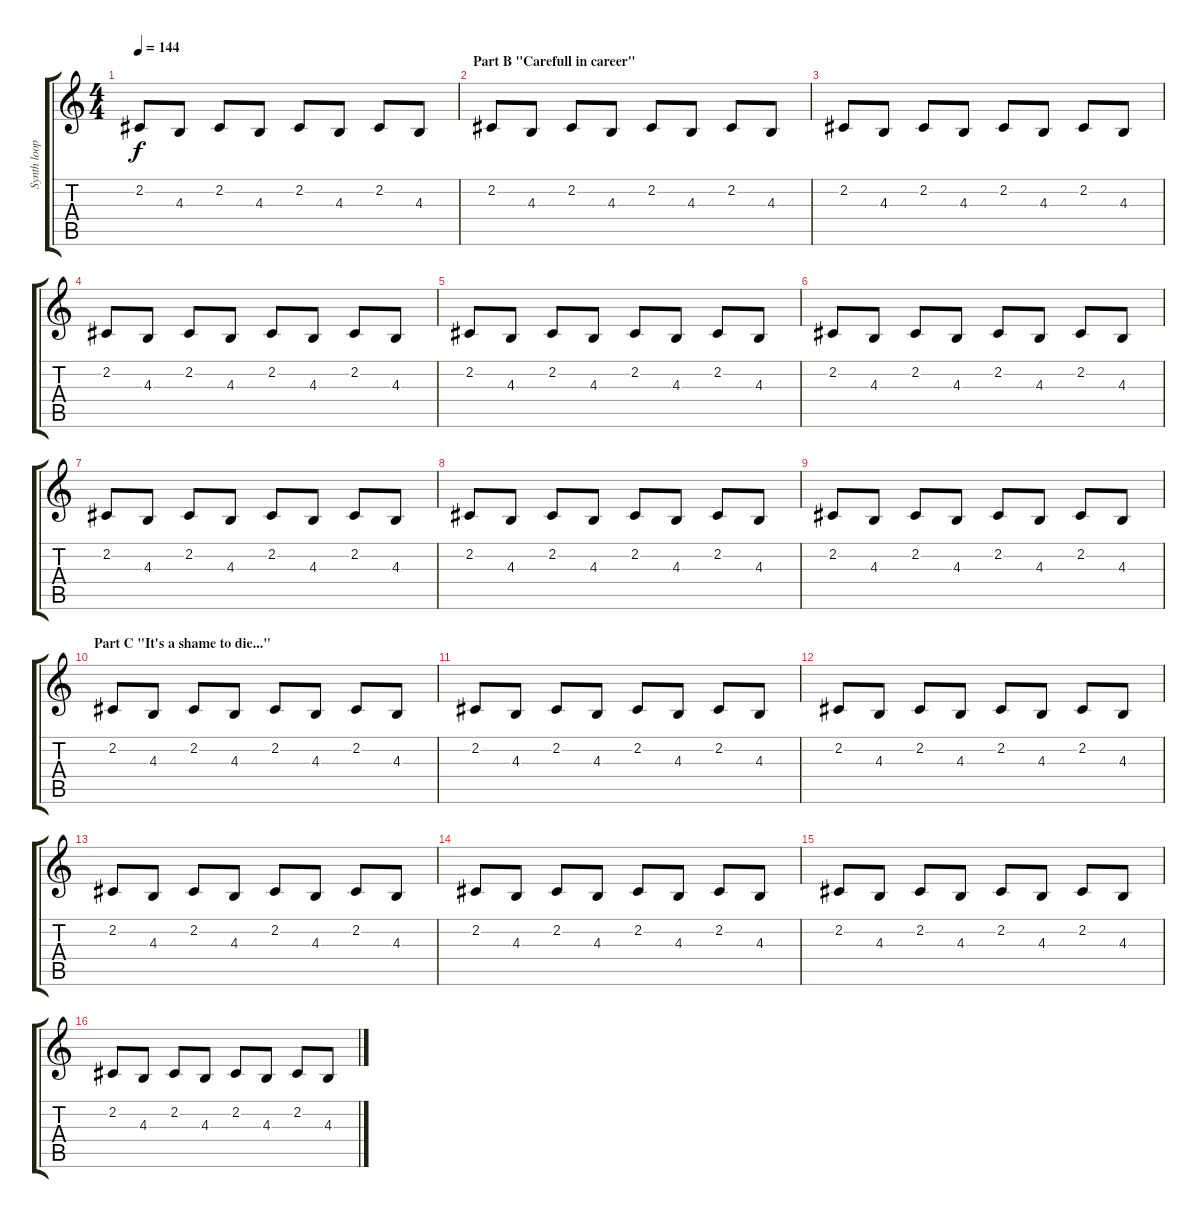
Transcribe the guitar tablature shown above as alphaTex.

\track ("Synth loop 1" "Synth loop") {instrument rockorgan}
\staff {score tabs}
\tuning (E4 B3 G3 D3 A2 E2) {hide}
\ts (4 4)
\tempo 144
\clef g2
\ks c
2.2.8{dy f} 4.3.8 2.2.8 4.3.8 2.2.8 4.3.8 2.2.8 4.3.8 |
\section ("" "Part B \"Carefull in career\"")
2.2.8 4.3.8 2.2.8 4.3.8 2.2.8 4.3.8 2.2.8 4.3.8 |
2.2.8 4.3.8 2.2.8 4.3.8 2.2.8 4.3.8 2.2.8 4.3.8 |
2.2.8 4.3.8 2.2.8 4.3.8 2.2.8 4.3.8 2.2.8 4.3.8 |
2.2.8 4.3.8 2.2.8 4.3.8 2.2.8 4.3.8 2.2.8 4.3.8 |
2.2.8 4.3.8 2.2.8 4.3.8 2.2.8 4.3.8 2.2.8 4.3.8 |
2.2.8 4.3.8 2.2.8 4.3.8 2.2.8 4.3.8 2.2.8 4.3.8 |
2.2.8 4.3.8 2.2.8 4.3.8 2.2.8 4.3.8 2.2.8 4.3.8 |
2.2.8 4.3.8 2.2.8 4.3.8 2.2.8 4.3.8 2.2.8 4.3.8 |
\section ("" "Part C \"It's a shame to die...\"")
2.2.8 4.3.8 2.2.8 4.3.8 2.2.8 4.3.8 2.2.8 4.3.8 |
2.2.8 4.3.8 2.2.8 4.3.8 2.2.8 4.3.8 2.2.8 4.3.8 |
2.2.8 4.3.8 2.2.8 4.3.8 2.2.8 4.3.8 2.2.8 4.3.8 |
2.2.8 4.3.8 2.2.8 4.3.8 2.2.8 4.3.8 2.2.8 4.3.8 |
2.2.8 4.3.8 2.2.8 4.3.8 2.2.8 4.3.8 2.2.8 4.3.8 |
2.2.8 4.3.8 2.2.8 4.3.8 2.2.8 4.3.8 2.2.8 4.3.8 |
2.2.8 4.3.8 2.2.8 4.3.8 2.2.8 4.3.8 2.2.8 4.3.8
